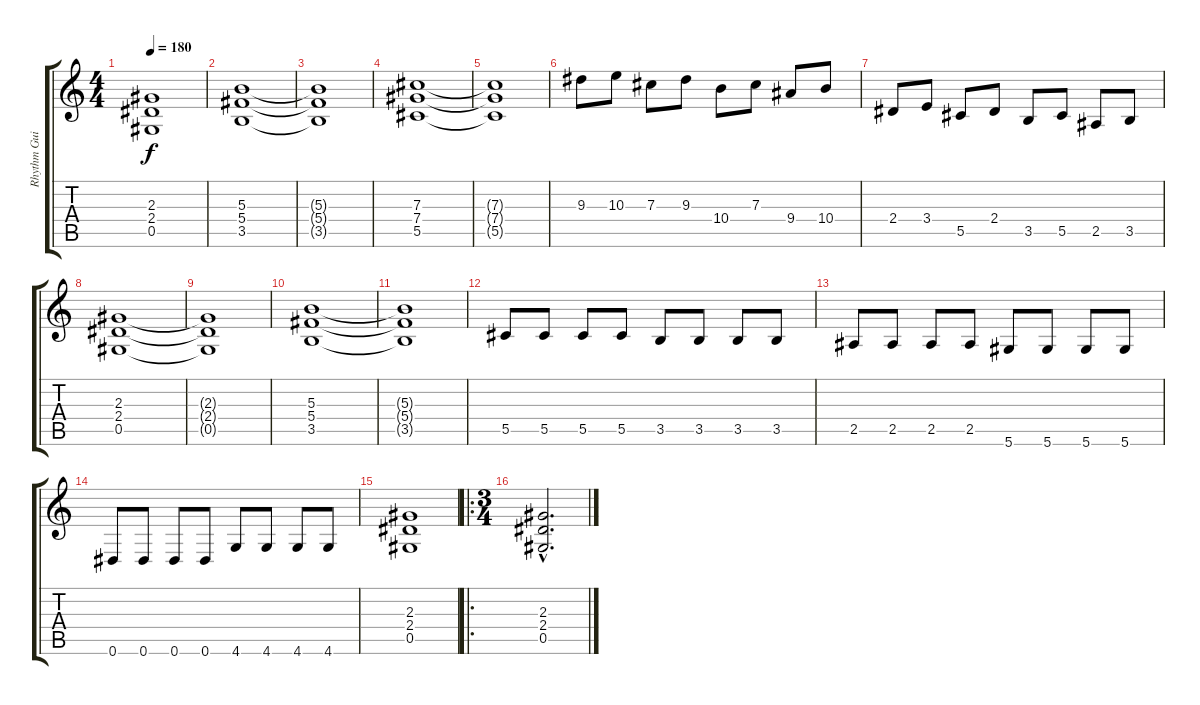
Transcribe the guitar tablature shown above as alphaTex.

\track ("Rhythm Guitar" "Rhythm Gui") {instrument distortionguitar}
\staff {score tabs}
\tuning (Eb4 Bb3 Gb3 Db3 Ab2 Eb2) {hide}
\ts (4 4)
\tempo 180
\clef g2
\ks c
(2.3{t} 2.4{t} 0.5{t}).1{dy f} |
(5.3 5.4 3.5).1 |
(5.3{t} 5.4{t} 3.5{t}).1 |
(7.3 7.4 5.5).1 |
(7.3{t} 7.4{t} 5.5{t}).1 |
9.3.8 10.3.8 7.3.8 9.3.8 10.4.8 7.3.8 9.4.8 10.4.8 |
2.4.8 3.4.8 5.5.8 2.4.8 3.5.8 5.5.8 2.5.8 3.5.8 |
(2.3 2.4 0.5).1 |
(2.3{t} 2.4{t} 0.5{t}).1 |
(5.3 5.4 3.5).1 |
(5.3{t} 5.4{t} 3.5{t}).1 |
5.5.8 5.5.8 5.5.8 5.5.8 3.5.8 3.5.8 3.5.8 3.5.8 |
2.5.8 2.5.8 2.5.8 2.5.8 5.6.8 5.6.8 5.6.8 5.6.8 |
0.6.8 0.6.8 0.6.8 0.6.8 4.6.8 4.6.8 4.6.8 4.6.8 |
(2.3 2.4 0.5).1 |
\ro
\ts (3 4)
(2.3{hac} 2.4{hac} 0.5{hac}).2{d}
